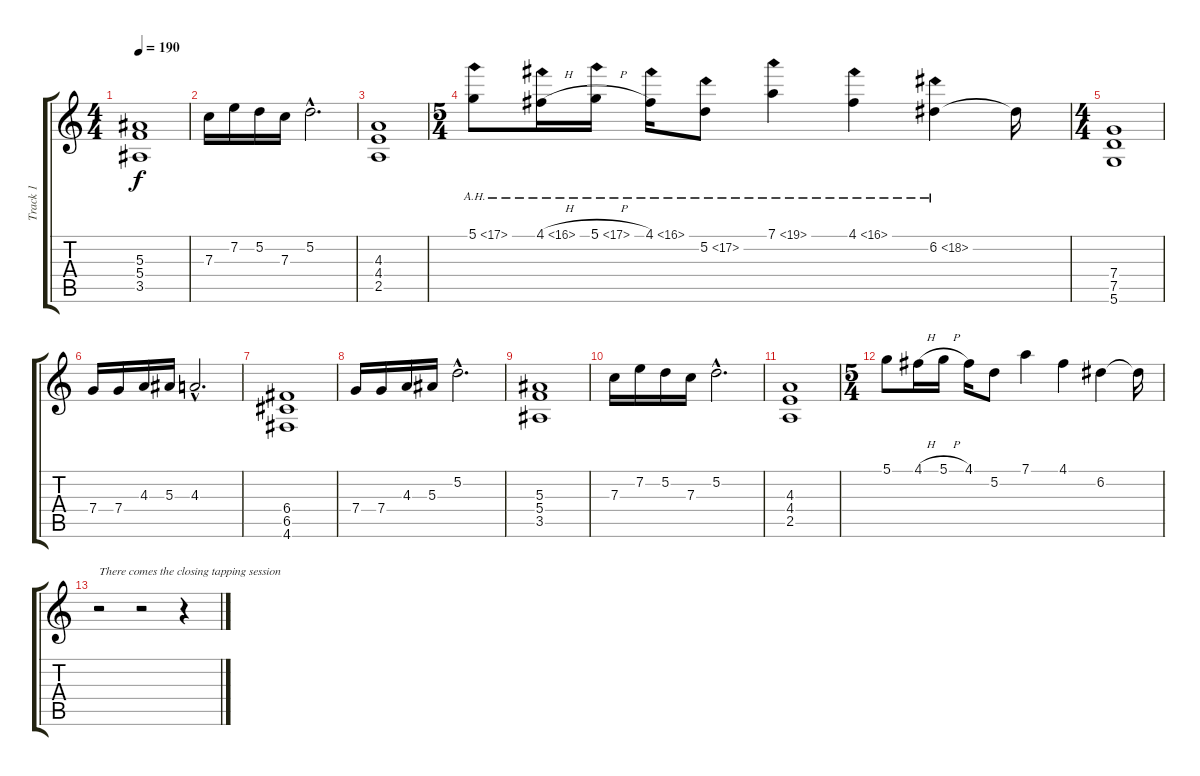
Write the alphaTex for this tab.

\track ("Track 1" "Track 1") {instrument distortionguitar}
\staff {score tabs}
\tuning (D4 A3 F3 C3 G2 D2) {hide}
\ts (4 4)
\tempo 190
\clef g2
\ks c
(5.3 5.4 3.5).1{dy f} |
7.3.16 7.2.16 5.2.16 7.3.16 5.2{hac}.2{d} |
(4.3 4.4 2.5).1 |
\ts (5 4)
5.1{ah 12}.8 4.1{ah 12 h}.16 5.1{ah 12 h}.16 4.1{ah 12}.16 5.2{ah 12}.8 7.1{ah 12}.4 4.1{ah 12}.4 6.2{ah 12}.4 6.2{t}.16 |
\ts (4 4)
(7.4 7.5 5.6).1 |
7.4.16 7.4.16 4.3.16 5.3.16 4.3{hac}.2{d} |
(6.4 6.5 4.6).1 |
7.4.16 7.4.16 4.3.16 5.3.16 5.2{hac}.2{d} |
(5.3 5.4 3.5).1 |
7.3.16 7.2.16 5.2.16 7.3.16 5.2{hac}.2{d} |
(4.3 4.4 2.5).1 |
\ts (5 4)
5.1.8 4.1{h}.16 5.1{h}.16 4.1.16 5.2.8 7.1.4 4.1.4 6.2.4 6.2{t}.16 |
r.2{txt "There comes the closing tapping session"} r.2 r.4
